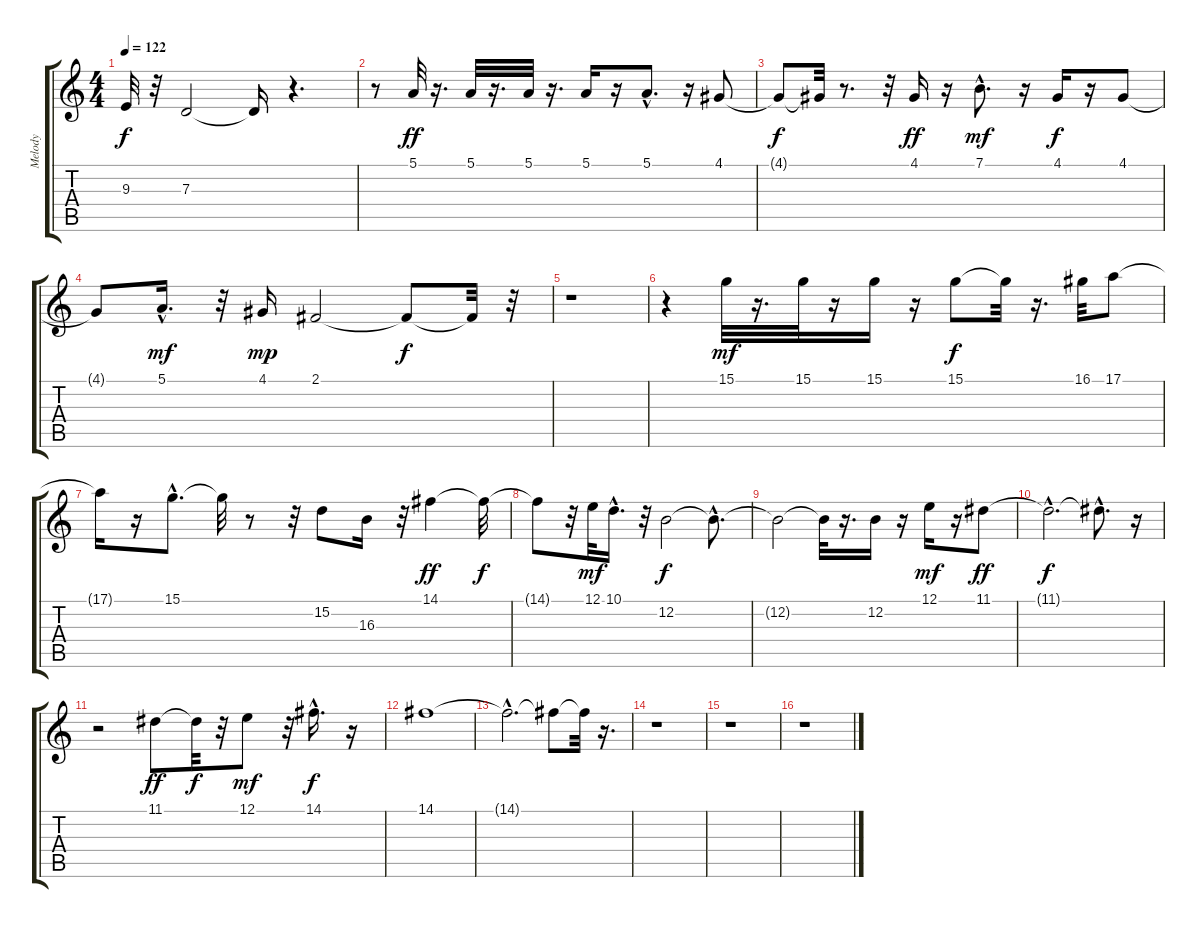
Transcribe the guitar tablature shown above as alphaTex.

\track ("Melody" "Melody") {instrument panflute}
\staff {score tabs}
\tuning (E4 B3 G3 D3 A2 E2) {hide}
\ts (4 4)
\tempo 122
\clef g2
\ks c
9.3{t}.32{dy f} r.32 7.3.2 7.3{t}.16 r.4{d} |
r.8 5.1.32{dy ff} r.16{d} 5.1.32 r.16{d} 5.1.32 r.16{d} 5.1.16 r.16 5.1{hac}.8{d} r.16 4.1.8 |
4.1{t}.8{dy f} 4.1{t}.32 r.8{d} r.32 4.1.16{dy ff} r.16 7.1{hac}.8{d dy mf} r.16 4.1.16{dy f} r.16 4.1.8 |
4.1{t}.8 5.1{hac}.16{d dy mf} r.32 4.1.16{dy mp} 2.1.2 2.1{t}.8{dy f} 2.1{t}.32 r.32 |
r.1 |
r.4 15.1.32{dy mf} r.16{d} 15.1.32 r.16 15.1.16 r.16 15.1.8{dy f} 15.1{t}.32 r.16{d} 16.1.32 17.1.8 |
17.1{t}.16 r.16 15.1{hac}.8{d} 15.1{t}.32 r.8 r.32 15.2.8 16.3.16 r.32 14.1.4{dy ff} 14.1{t}.32{dy f} |
14.1{t}.8 r.32 12.1.32{dy mf} 10.1{hac}.16{d} r.32 12.2.2{dy f} 12.2{hac t}.8{d} |
12.2{t}.2 12.2{t}.32 r.16{d} 12.2.16 r.16 12.1.16{dy mf} r.16 11.1.8{dy ff} |
11.1{hac t}.2{d dy f} 11.1{hac t}.8{d} r.16 |
r.2 11.1.8{dy ff} 11.1{t}.32{dy f} r.32 12.1.8{dy mf} r.32 14.1{hac}.16{d dy f} r.16 |
14.1.1 |
14.1{hac t}.2{d} 14.1{t}.8 14.1{t}.32 r.16{d} |
r.1 |
r.1 |
r.1
